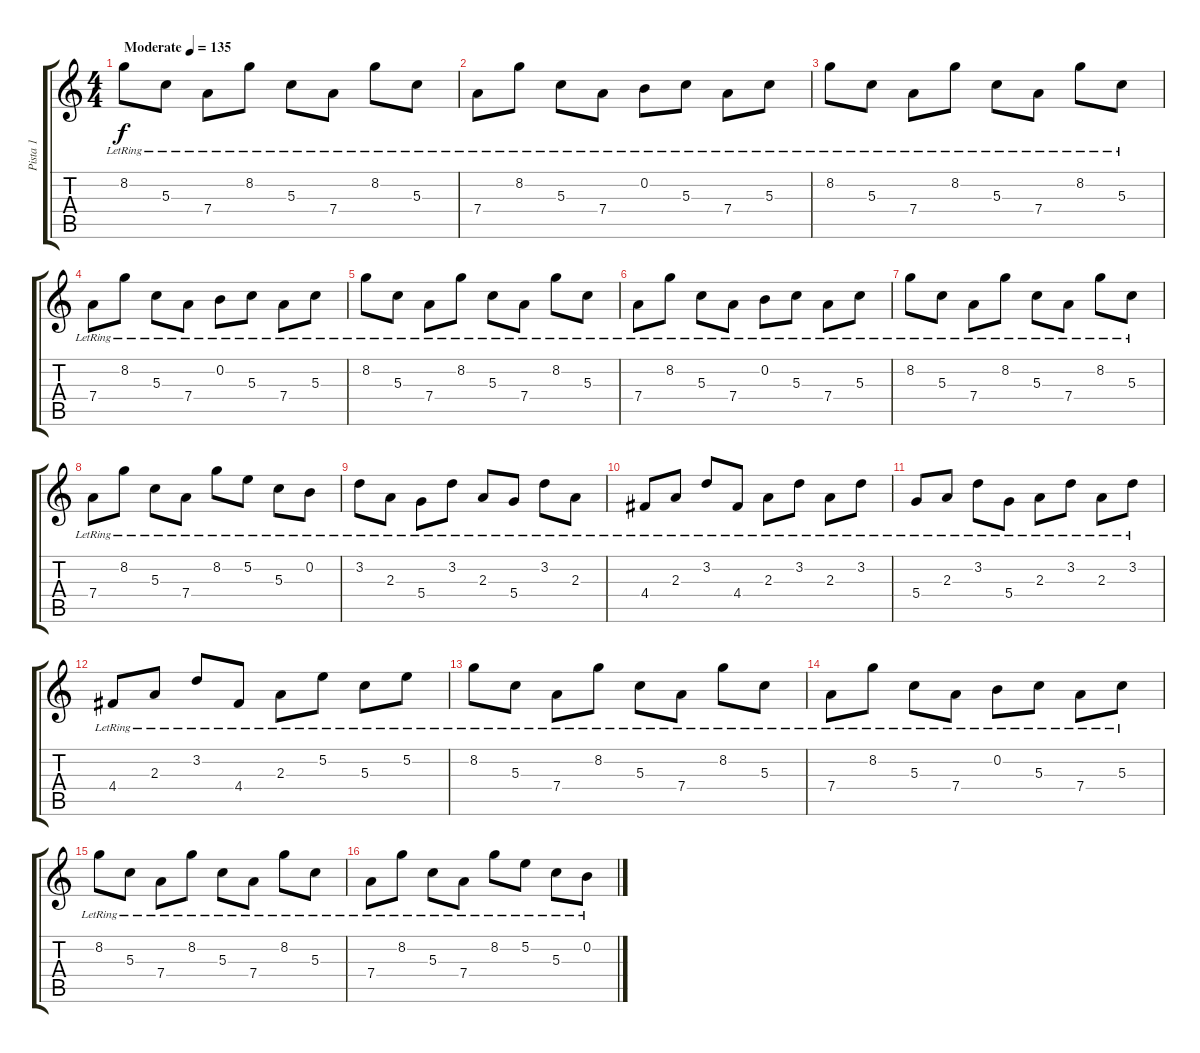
\track ("Pista 1" "Pista 1") {instrument acousticguitarsteel}
\staff {score tabs}
\tuning (E4 B3 G3 D3 A2 E2) {hide}
\ts (4 4)
\tempo (135 "Moderate")
\clef g2
\ks c
8.2{lr}.8{dy f instrument acousticguitarsteel} 5.3{lr}.8 7.4{lr}.8 8.2{lr}.8 5.3{lr}.8 7.4{lr}.8 8.2{lr}.8 5.3{lr}.8 |
7.4{lr}.8 8.2{lr}.8 5.3{lr}.8 7.4{lr}.8 0.2{lr}.8 5.3{lr}.8 7.4{lr}.8 5.3{lr}.8 |
8.2{lr}.8 5.3{lr}.8 7.4{lr}.8 8.2{lr}.8 5.3{lr}.8 7.4{lr}.8 8.2{lr}.8 5.3{lr}.8 |
7.4{lr}.8 8.2{lr}.8 5.3{lr}.8 7.4{lr}.8 0.2{lr}.8 5.3{lr}.8 7.4{lr}.8 5.3{lr}.8 |
8.2{lr}.8 5.3{lr}.8 7.4{lr}.8 8.2{lr}.8 5.3{lr}.8 7.4{lr}.8 8.2{lr}.8 5.3{lr}.8 |
7.4{lr}.8 8.2{lr}.8 5.3{lr}.8 7.4{lr}.8 0.2{lr}.8 5.3{lr}.8 7.4{lr}.8 5.3{lr}.8 |
8.2{lr}.8 5.3{lr}.8 7.4{lr}.8 8.2{lr}.8 5.3{lr}.8 7.4{lr}.8 8.2{lr}.8 5.3{lr}.8 |
7.4{lr}.8 8.2{lr}.8 5.3{lr}.8 7.4{lr}.8 8.2{lr}.8 5.2{lr}.8 5.3{lr}.8 0.2{lr}.8 |
3.2{lr}.8 2.3{lr}.8 5.4{lr}.8 3.2{lr}.8 2.3{lr}.8 5.4{lr}.8 3.2{lr}.8 2.3{lr}.8 |
4.4{lr}.8 2.3{lr}.8 3.2{lr}.8 4.4{lr}.8 2.3{lr}.8 3.2{lr}.8 2.3{lr}.8 3.2{lr}.8 |
5.4{lr}.8 2.3{lr}.8 3.2{lr}.8 5.4{lr}.8 2.3{lr}.8 3.2{lr}.8 2.3{lr}.8 3.2{lr}.8 |
4.4{lr}.8 2.3{lr}.8 3.2{lr}.8 4.4{lr}.8 2.3{lr}.8 5.2{lr}.8 5.3{lr}.8 5.2{lr}.8 |
8.2{lr}.8 5.3{lr}.8 7.4{lr}.8 8.2{lr}.8 5.3{lr}.8 7.4{lr}.8 8.2{lr}.8 5.3{lr}.8 |
7.4{lr}.8 8.2{lr}.8 5.3{lr}.8 7.4{lr}.8 0.2{lr}.8 5.3{lr}.8 7.4{lr}.8 5.3{lr}.8 |
8.2{lr}.8 5.3{lr}.8 7.4{lr}.8 8.2{lr}.8 5.3{lr}.8 7.4{lr}.8 8.2{lr}.8 5.3{lr}.8 |
7.4{lr}.8 8.2{lr}.8 5.3{lr}.8 7.4{lr}.8 8.2{lr}.8 5.2{lr}.8 5.3{lr}.8 0.2{lr}.8
